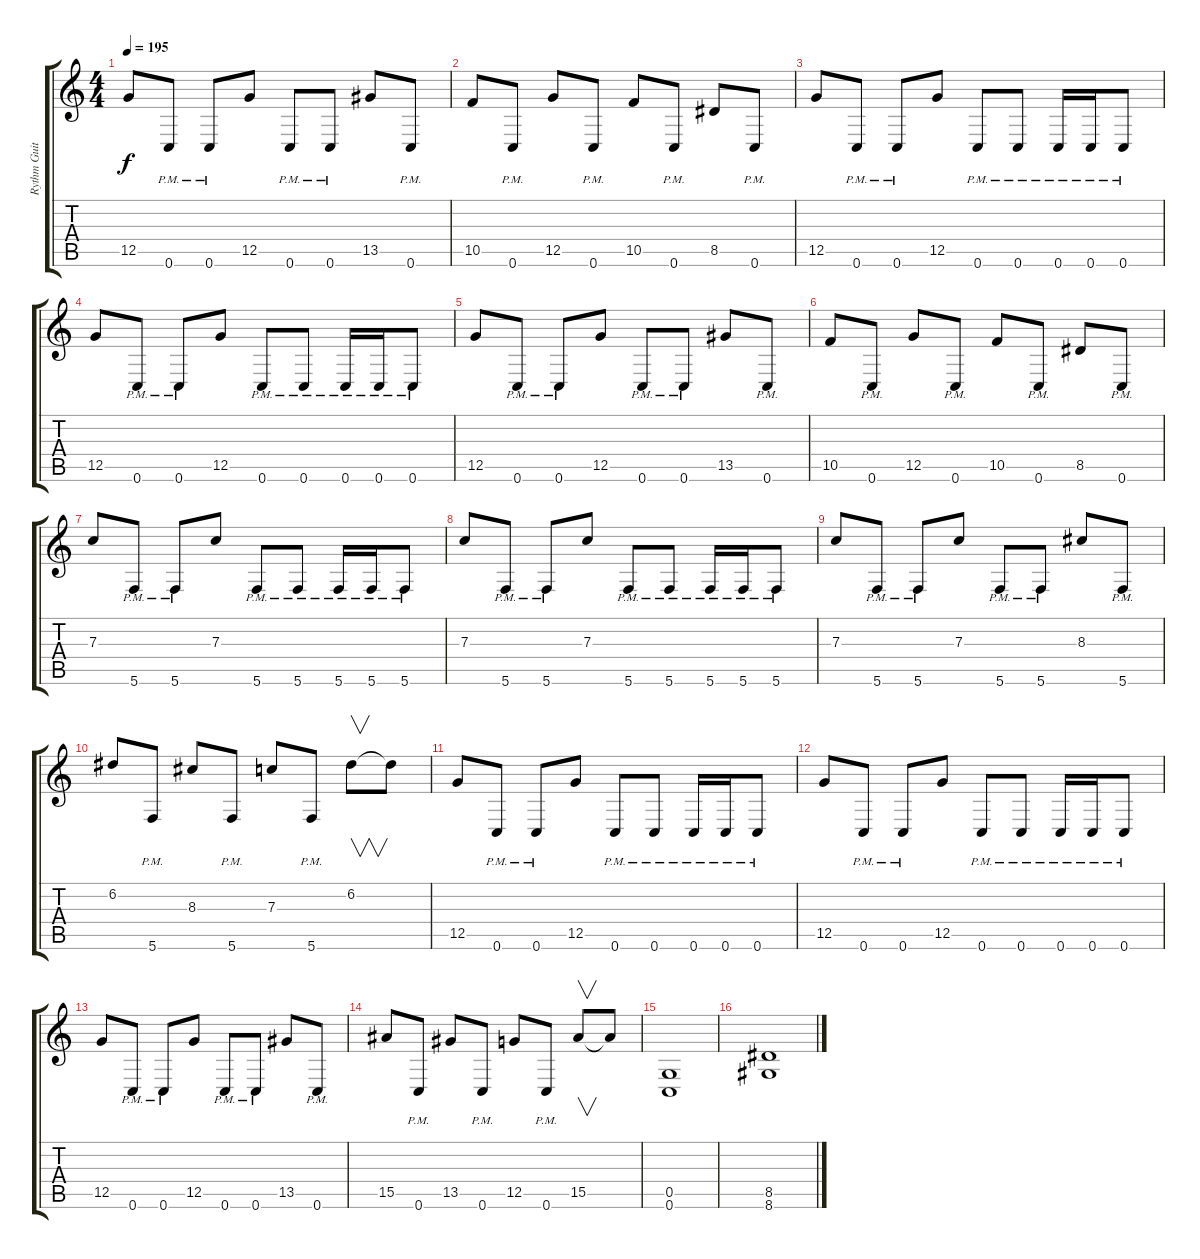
\track ("Rythm Guitar (Mätze)" "Rythm Guit") {instrument distortionguitar}
\staff {score tabs}
\tuning (D4 A3 F3 C3 G2 C2) {hide}
\ts (4 4)
\tempo 195
\clef g2
\ks c
12.5.8{dy f} 0.6{pm}.8 0.6{pm}.8 12.5.8 0.6{pm}.8 0.6{pm}.8 13.5.8 0.6{pm}.8 |
10.5.8 0.6{pm}.8 12.5.8 0.6{pm}.8 10.5.8 0.6{pm}.8 8.5.8 0.6{pm}.8 |
12.5.8 0.6{pm}.8 0.6{pm}.8 12.5.8 0.6{pm}.8 0.6{pm}.8 0.6{pm}.16 0.6{pm}.16 0.6{pm}.8 |
12.5.8 0.6{pm}.8 0.6{pm}.8 12.5.8 0.6{pm}.8 0.6{pm}.8 0.6{pm}.16 0.6{pm}.16 0.6{pm}.8 |
12.5.8 0.6{pm}.8 0.6{pm}.8 12.5.8 0.6{pm}.8 0.6{pm}.8 13.5.8 0.6{pm}.8 |
10.5.8 0.6{pm}.8 12.5.8 0.6{pm}.8 10.5.8 0.6{pm}.8 8.5.8 0.6{pm}.8 |
7.3.8 5.6{pm}.8 5.6{pm}.8 7.3.8 5.6{pm}.8 5.6{pm}.8 5.6{pm}.16 5.6{pm}.16 5.6{pm}.8 |
7.3.8 5.6{pm}.8 5.6{pm}.8 7.3.8 5.6{pm}.8 5.6{pm}.8 5.6{pm}.16 5.6{pm}.16 5.6{pm}.8 |
7.3.8 5.6{pm}.8 5.6{pm}.8 7.3.8 5.6{pm}.8 5.6{pm}.8 8.3.8 5.6{pm}.8 |
6.2.8 5.6{pm}.8 8.3.8 5.6{pm}.8 7.3.8 5.6{pm}.8 6.2.8{v} 6.2{t}.8 |
12.5.8 0.6{pm}.8 0.6{pm}.8 12.5.8 0.6{pm}.8 0.6{pm}.8 0.6{pm}.16 0.6{pm}.16 0.6{pm}.8 |
12.5.8 0.6{pm}.8 0.6{pm}.8 12.5.8 0.6{pm}.8 0.6{pm}.8 0.6{pm}.16 0.6{pm}.16 0.6{pm}.8 |
12.5.8 0.6{pm}.8 0.6{pm}.8 12.5.8 0.6{pm}.8 0.6{pm}.8 13.5.8 0.6{pm}.8 |
15.5.8 0.6{pm}.8 13.5.8 0.6{pm}.8 12.5.8 0.6{pm}.8 15.5.8{v} 15.5{t}.8 |
(0.5 0.6).1 |
(8.5 8.6).1
